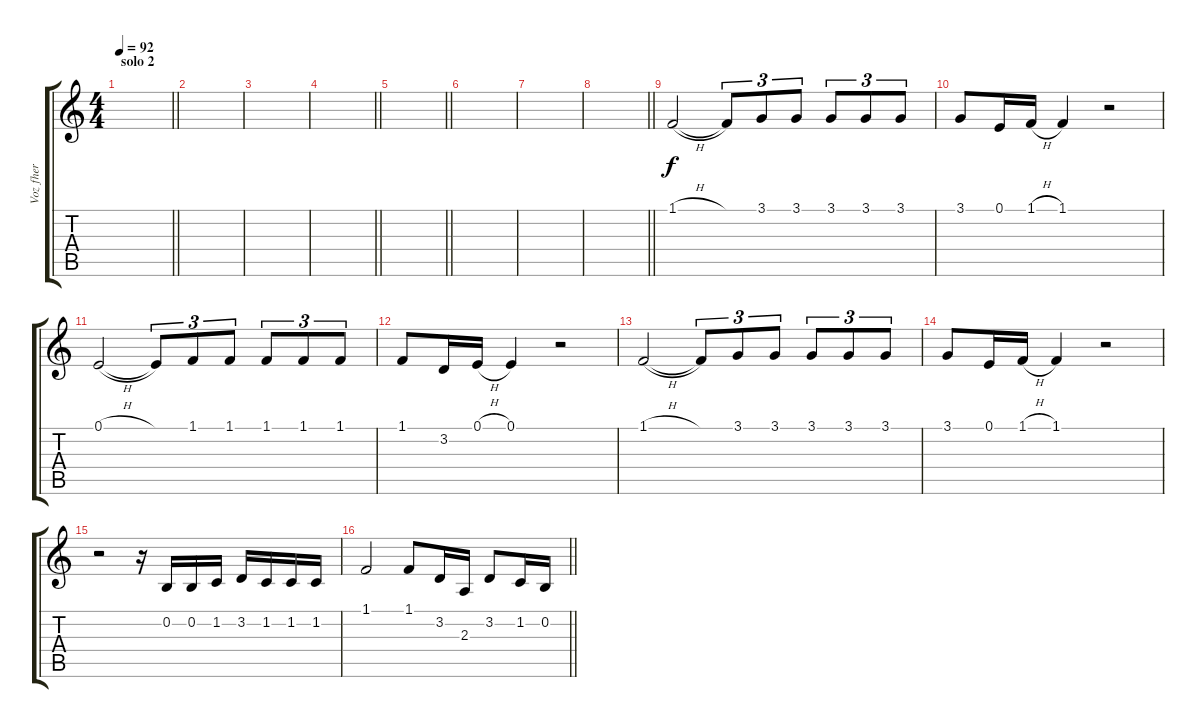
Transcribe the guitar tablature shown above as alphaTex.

\track ("Voz fher" "Voz fher") {instrument violin}
\staff {score tabs}
\tuning (E4 B3 G3 D3 A2 E2) {hide}
\ts (4 4)
\section ("" "solo 2")
\tempo 92
\clef g2
\barLineRight lightlight
\ks c
|
|
|
\barLineRight lightlight
|
\barLineRight lightlight
|
|
|
\barLineRight lightlight
|
1.1{h}.2 1.1{t}.8{tu (3 2)} 3.1.8{tu (3 2)} 3.1.8{tu (3 2)} 3.1.8{tu (3 2)} 3.1.8{tu (3 2)} 3.1.8{tu (3 2)} |
3.1.8 0.1.16 1.1{h}.16 1.1.4 r.2 |
0.1{h}.2 0.1{t}.8{tu (3 2)} 1.1.8{tu (3 2)} 1.1.8{tu (3 2)} 1.1.8{tu (3 2)} 1.1.8{tu (3 2)} 1.1.8{tu (3 2)} |
1.1.8 3.2.16 0.1{h}.16 0.1.4 r.2 |
1.1{h}.2 1.1{t}.8{tu (3 2)} 3.1.8{tu (3 2)} 3.1.8{tu (3 2)} 3.1.8{tu (3 2)} 3.1.8{tu (3 2)} 3.1.8{tu (3 2)} |
3.1.8 0.1.16 1.1{h}.16 1.1.4 r.2 |
r.2 r.16 0.2.16 0.2.16 1.2.16 3.2.16 1.2.16 1.2.16 1.2.16 |
\barLineRight lightlight
1.1.2 1.1.8 3.2.16 2.3.16 3.2.8 1.2.16 0.2.16
